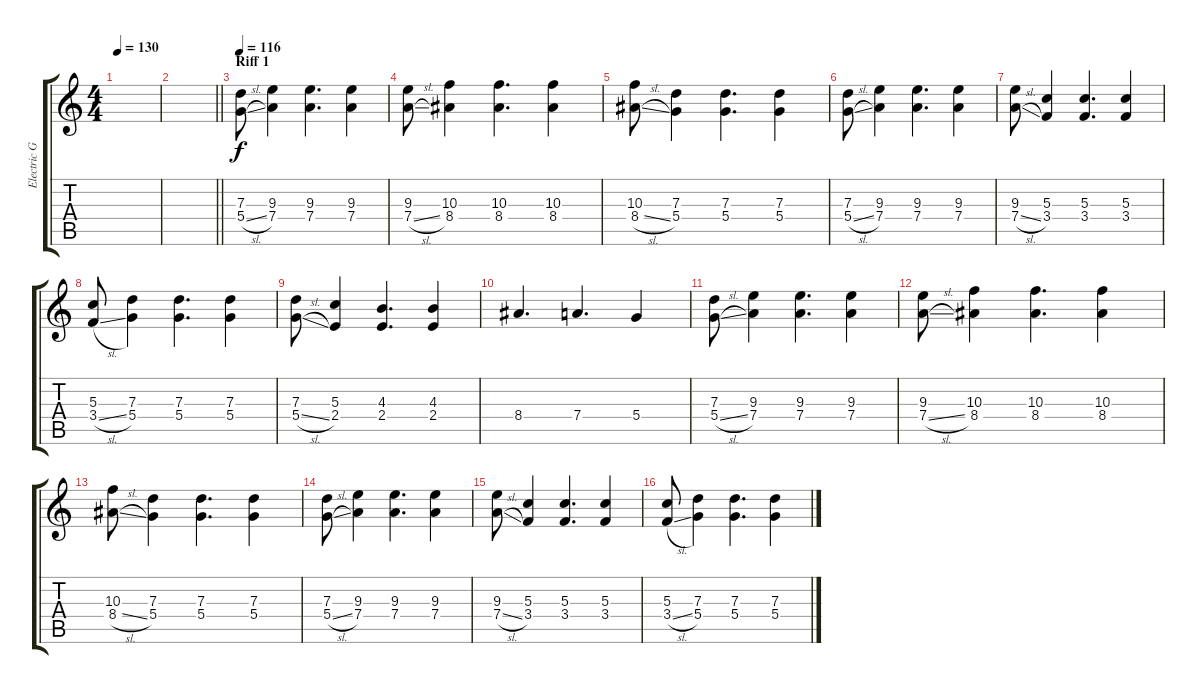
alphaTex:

\track ("Electric Guitar" "Electric G") {instrument distortionguitar}
\staff {score tabs}
\tuning (E4 B3 G3 D3 A2 E2) {hide}
\ts (4 4)
\tempo 130
\clef g2
\ks c
|
\barLineRight lightlight
|
\section ("" "Riff 1")
\tempo 116
(7.3 5.4{sl}).8 (9.3 7.4).4 (9.3 7.4).4{d} (9.3 7.4).4 |
(9.3 7.4{sl}).8 (10.3 8.4).4 (10.3 8.4).4{d} (10.3 8.4).4 |
(10.3 8.4{sl}).8 (7.3 5.4).4 (7.3 5.4).4{d} (7.3 5.4).4 |
(7.3 5.4{sl}).8 (9.3 7.4).4 (9.3 7.4).4{d} (9.3 7.4).4 |
(9.3 7.4{sl}).8 (5.3 3.4).4 (5.3 3.4).4{d} (5.3 3.4).4 |
(5.3 3.4{sl}).8 (7.3 5.4).4 (7.3 5.4).4{d} (7.3 5.4).4 |
(7.3 5.4{sl}).8 (5.3 2.4).4 (4.3 2.4).4{d} (4.3 2.4).4 |
8.4.4{d} 7.4.4{d} 5.4.4 |
(7.3 5.4{sl}).8 (9.3 7.4).4 (9.3 7.4).4{d} (9.3 7.4).4 |
(9.3 7.4{sl}).8 (10.3 8.4).4 (10.3 8.4).4{d} (10.3 8.4).4 |
(10.3 8.4{sl}).8 (7.3 5.4).4 (7.3 5.4).4{d} (7.3 5.4).4 |
(7.3 5.4{sl}).8 (9.3 7.4).4 (9.3 7.4).4{d} (9.3 7.4).4 |
(9.3 7.4{sl}).8 (5.3 3.4).4 (5.3 3.4).4{d} (5.3 3.4).4 |
(5.3 3.4{sl}).8 (7.3 5.4).4 (7.3 5.4).4{d} (7.3 5.4).4
